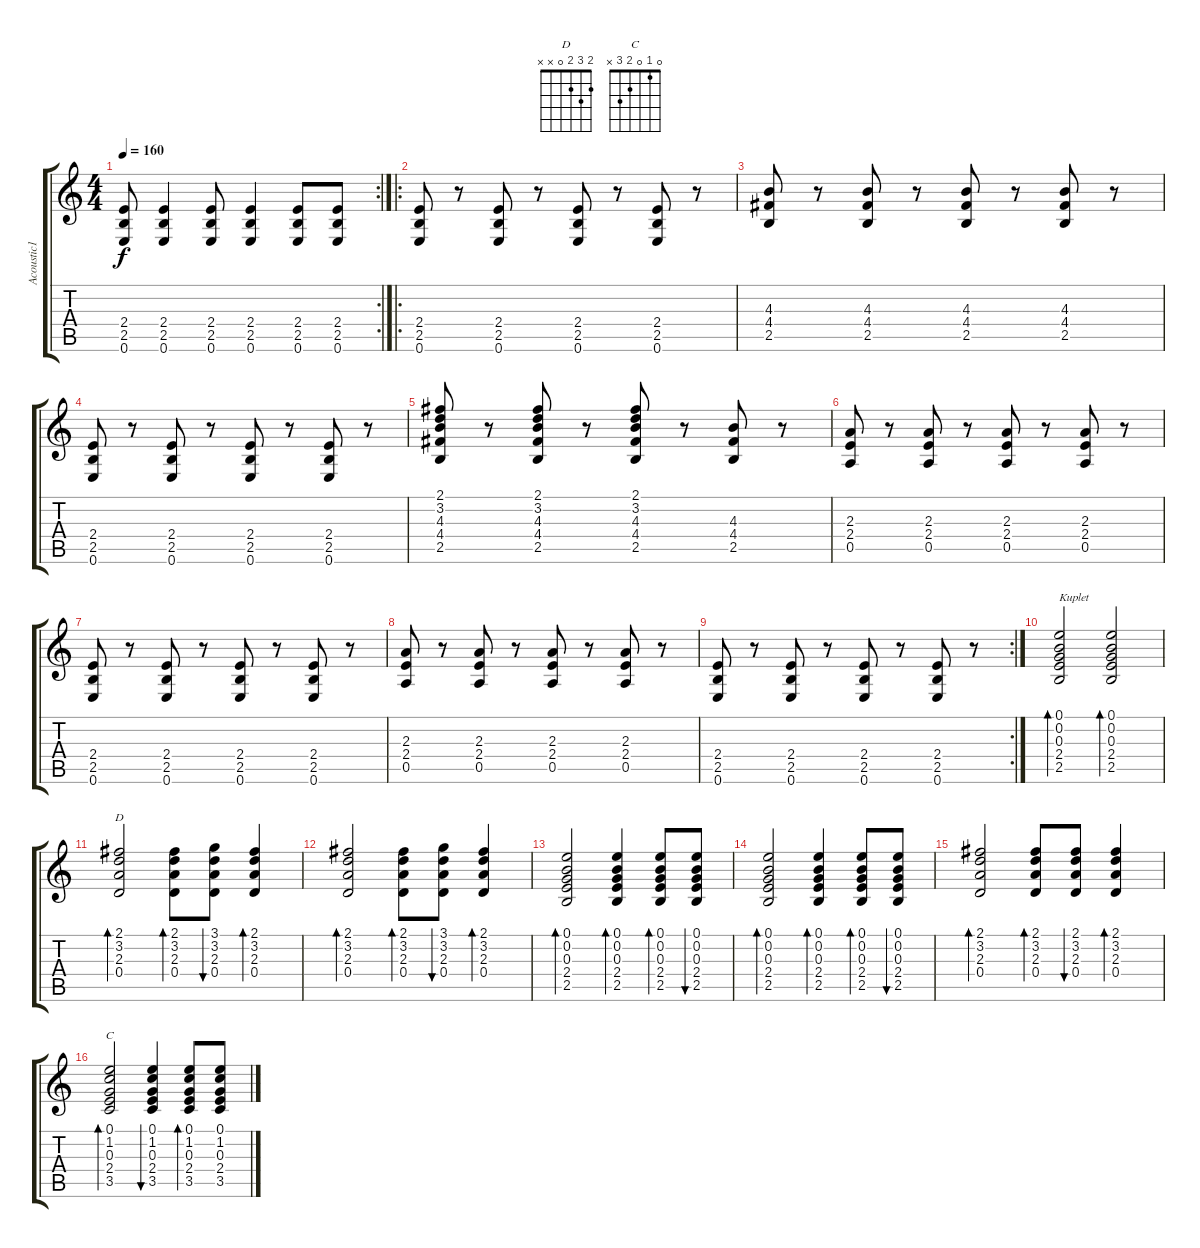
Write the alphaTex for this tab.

\track ("Acoustic1" "Acoustic1") {instrument acousticguitarsteel}
\staff {score tabs}
\tuning (E4 B3 G3 D3 A2 E2) {hide}
\chord ("D" 2 3 2 0 x x)
\chord ("C" 0 1 0 2 3 x)
\rc 2
\ts (4 4)
\tempo 160
\clef g2
\ks c
(2.4 2.5 0.6).8{dy f} (2.4 2.5 0.6).4 (2.4 2.5 0.6).8 (2.4 2.5 0.6).4 (2.4 2.5 0.6).8 (2.4 2.5 0.6).8 |
\ro
(2.4 2.5 0.6).8{volume 11} r.8 (2.4 2.5 0.6).8 r.8 (2.4 2.5 0.6).8 r.8 (2.4 2.5 0.6).8 r.8 |
(4.3 4.4 2.5).8 r.8 (4.3 4.4 2.5).8 r.8 (4.3 4.4 2.5).8 r.8 (4.3 4.4 2.5).8 r.8 |
(2.4 2.5 0.6).8 r.8 (2.4 2.5 0.6).8 r.8 (2.4 2.5 0.6).8 r.8 (2.4 2.5 0.6).8 r.8 |
(2.1 3.2 4.3 4.4 2.5).8 r.8 (2.1 3.2 4.3 4.4 2.5).8 r.8 (2.1 3.2 4.3 4.4 2.5).8 r.8 (4.3 4.4 2.5).8 r.8 |
(2.3 2.4 0.5).8 r.8 (2.3 2.4 0.5).8 r.8 (2.3 2.4 0.5).8 r.8 (2.3 2.4 0.5).8 r.8 |
(2.4 2.5 0.6).8 r.8 (2.4 2.5 0.6).8 r.8 (2.4 2.5 0.6).8 r.8 (2.4 2.5 0.6).8 r.8 |
(2.3 2.4 0.5).8 r.8 (2.3 2.4 0.5).8 r.8 (2.3 2.4 0.5).8 r.8 (2.3 2.4 0.5).8 r.8 |
\rc 2
(2.4 2.5 0.6).8 r.8 (2.4 2.5 0.6).8 r.8 (2.4 2.5 0.6).8 r.8 (2.4 2.5 0.6).8 r.8 |
(0.1 0.2 0.3 2.4 2.5).2{bd 30 txt "Kuplet"} (0.1 0.2 0.3 2.4 2.5).2{bd 30} |
(2.1 3.2 2.3 0.4).2{bd 30 ch "D"} (2.1 3.2 2.3 0.4).8{bd 30} (3.1 3.2 2.3 0.4).8{bu 30} (2.1 3.2 2.3 0.4).4{bd 30} |
(2.1 3.2 2.3 0.4).2{bd 30} (2.1 3.2 2.3 0.4).8{bd 30} (3.1 3.2 2.3 0.4).8{bu 30} (2.1 3.2 2.3 0.4).4{bd 30} |
(0.1 0.2 0.3 2.4 2.5).2{bd 30} (0.1 0.2 0.3 2.4 2.5).4{bd 30} (0.1 0.2 0.3 2.4 2.5).8{bd 30} (0.1 0.2 0.3 2.4 2.5).8{bu 30} |
(0.1 0.2 0.3 2.4 2.5).2{bd 30} (0.1 0.2 0.3 2.4 2.5).4{bd 30} (0.1 0.2 0.3 2.4 2.5).8{bd 30} (0.1 0.2 0.3 2.4 2.5).8{bu 30} |
(2.1 3.2 2.3 0.4).2{bd 30} (2.1 3.2 2.3 0.4).8{bd 30} (2.1 3.2 2.3 0.4).8{bu 30} (2.1 3.2 2.3 0.4).4{bd 30} |
(0.1 1.2 0.3 2.4 3.5).2{bd 30 ch "C"} (0.1 1.2 0.3 2.4 3.5).4{bu 30} (0.1 1.2 0.3 2.4 3.5).8{bd 30} (0.1 1.2 0.3 2.4 3.5).8
